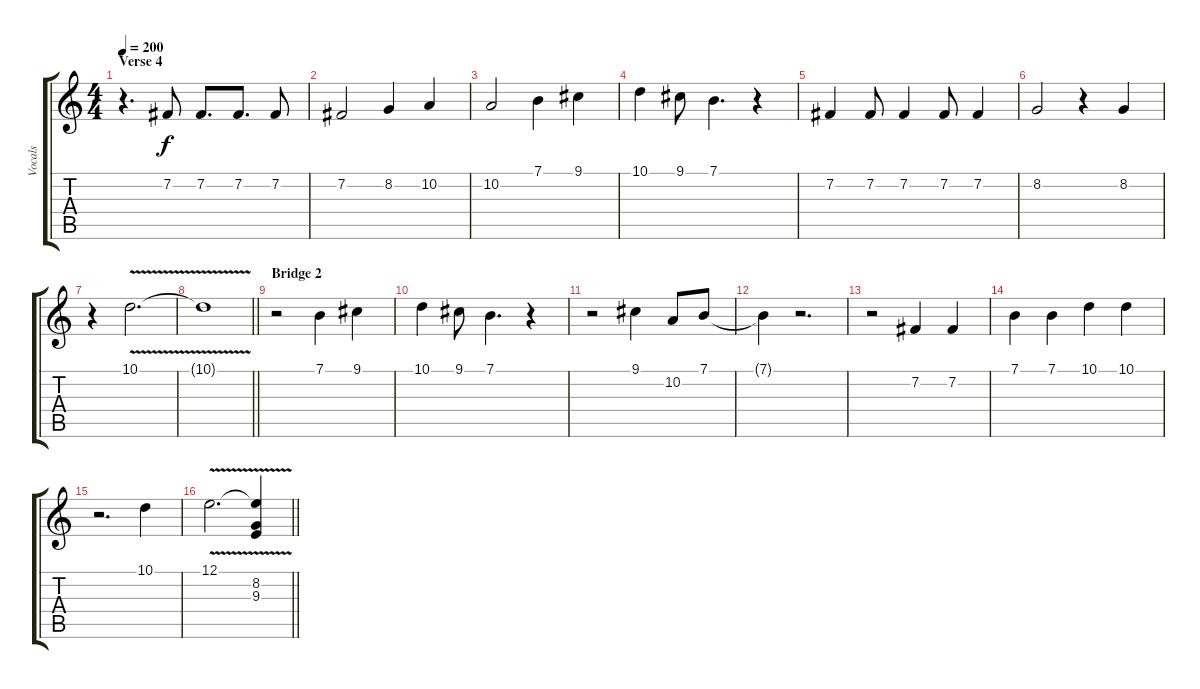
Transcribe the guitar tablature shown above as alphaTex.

\track ("Vocals" "Vocals") {instrument lead1square}
\staff {score tabs}
\tuning (E4 B3 G3 D3 A2 E2) {hide}
\ts (4 4)
\section ("" "Verse 4")
\tempo 200
\clef g2
\ks c
r.4{d dy f} 7.2.8 7.2.8{d} 7.2.8{d} 7.2.8 |
7.2.2 8.2.4 10.2.4 |
10.2.2 7.1.4 9.1.4 |
10.1.4 9.1.8 7.1.4{d} r.4 |
7.2.4 7.2.8 7.2.4 7.2.8 7.2.4 |
8.2.2 r.4 8.2.4 |
r.4 10.1{v}.2{d} |
\barLineRight lightlight
10.1{t}.1 |
\section ("" "Bridge 2")
r.2 7.1.4 9.1.4 |
10.1.4 9.1.8 7.1.4{d} r.4 |
r.2 9.1.4 10.2.8 7.1.8 |
7.1{t}.4 r.2{d} |
r.2 7.2.4 7.2.4 |
7.1.4 7.1.4 10.1.4 10.1.4 |
r.2{d} 10.1.4 |
\barLineRight lightlight
12.1{v}.2{d} (12.1{t} 8.2 9.3).4
